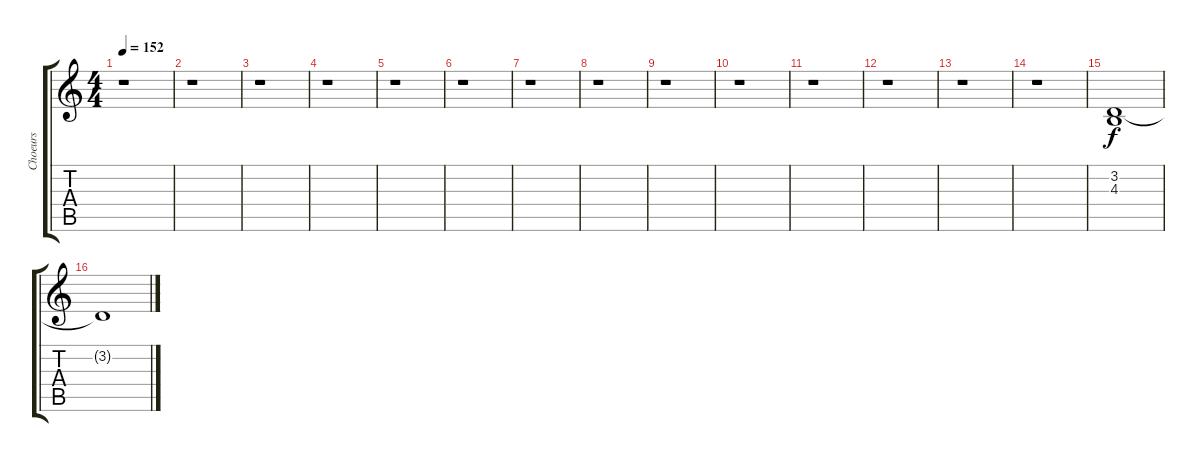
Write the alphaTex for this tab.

\track ("Choeurs" "Choeurs") {instrument choiraahs}
\staff {score tabs}
\tuning (E4 B3 G3 D3 A2 E2) {hide}
\ts (4 4)
\tempo 152
\clef g2
\ks c
r.1{dy f} |
r.1 |
r.1 |
r.1 |
r.1 |
r.1 |
r.1 |
r.1 |
r.1 |
r.1 |
r.1 |
r.1 |
r.1 |
r.1 |
(3.2 4.3).1 |
3.2{t}.1
